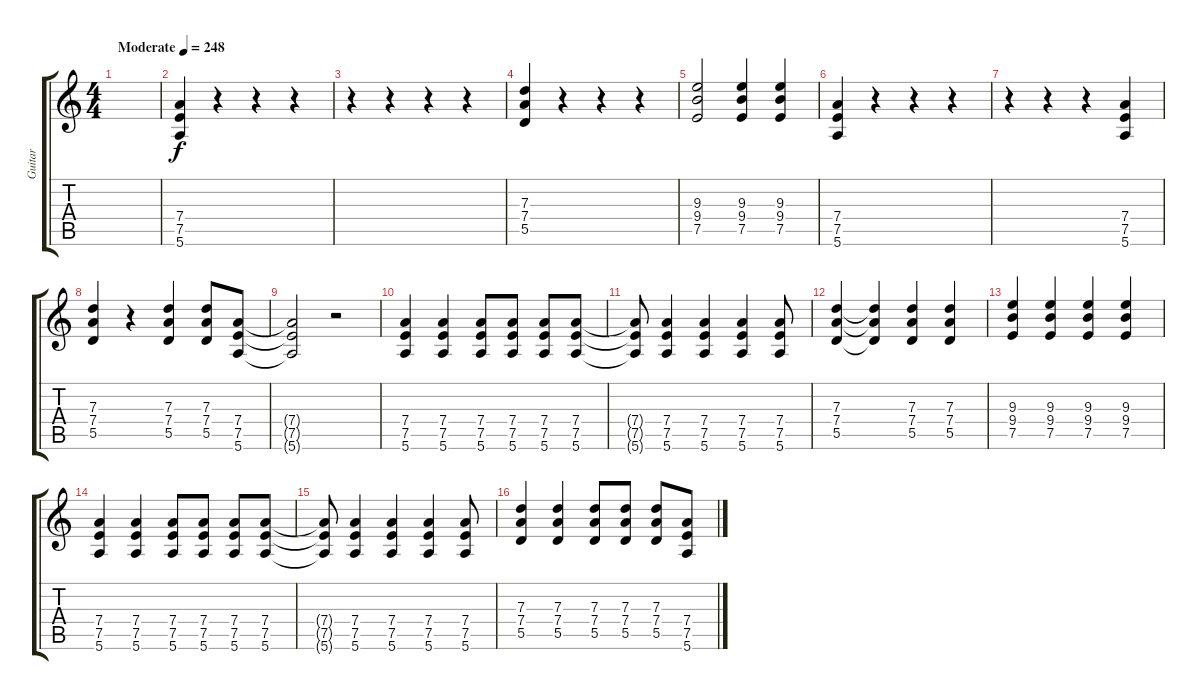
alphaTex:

\track ("Guitar" "Guitar") {instrument distortionguitar}
\staff {score tabs}
\tuning (E4 B3 G3 D3 A2 E2) {hide}
\ts (4 4)
\tempo (248 "Moderate")
\clef g2
\ks c
|
(7.4 7.5 5.6).4 r.4 r.4 r.4 |
r.4 r.4 r.4 r.4 |
(7.3 7.4 5.5).4 r.4 r.4 r.4 |
(9.3 9.4 7.5).2 (9.3 9.4 7.5).4 (9.3 9.4 7.5).4 |
(7.4 7.5 5.6).4 r.4 r.4 r.4 |
r.4 r.4 r.4 (7.4 7.5 5.6).4 |
(7.3 7.4 5.5).4 r.4 (7.3 7.4 5.5).4 (7.3 7.4 5.5).8 (7.4 7.5 5.6).8 |
(7.4{t} 7.5{t} 5.6{t}).2 r.2 |
(7.4 7.5 5.6).4 (7.4 7.5 5.6).4 (7.4 7.5 5.6).8 (7.4 7.5 5.6).8 (7.4 7.5 5.6).8 (7.4 7.5 5.6).8 |
(7.4{t} 7.5{t} 5.6{t}).8 (7.4 7.5 5.6).4 (7.4 7.5 5.6).4 (7.4 7.5 5.6).4 (7.4 7.5 5.6).8 |
(7.3 7.4 5.5).4 (7.3{t} 7.4{t} 5.5{t}).4 (7.3 7.4 5.5).4 (7.3 7.4 5.5).4 |
(9.3 9.4 7.5).4 (9.3 9.4 7.5).4 (9.3 9.4 7.5).4 (9.3 9.4 7.5).4 |
(7.4 7.5 5.6).4 (7.4 7.5 5.6).4 (7.4 7.5 5.6).8 (7.4 7.5 5.6).8 (7.4 7.5 5.6).8 (7.4 7.5 5.6).8 |
(7.4{t} 7.5{t} 5.6{t}).8 (7.4 7.5 5.6).4 (7.4 7.5 5.6).4 (7.4 7.5 5.6).4 (7.4 7.5 5.6).8 |
(7.3 7.4 5.5).4 (7.3 7.4 5.5).4 (7.3 7.4 5.5).8 (7.3 7.4 5.5).8 (7.3 7.4 5.5).8 (7.4 7.5 5.6).8
